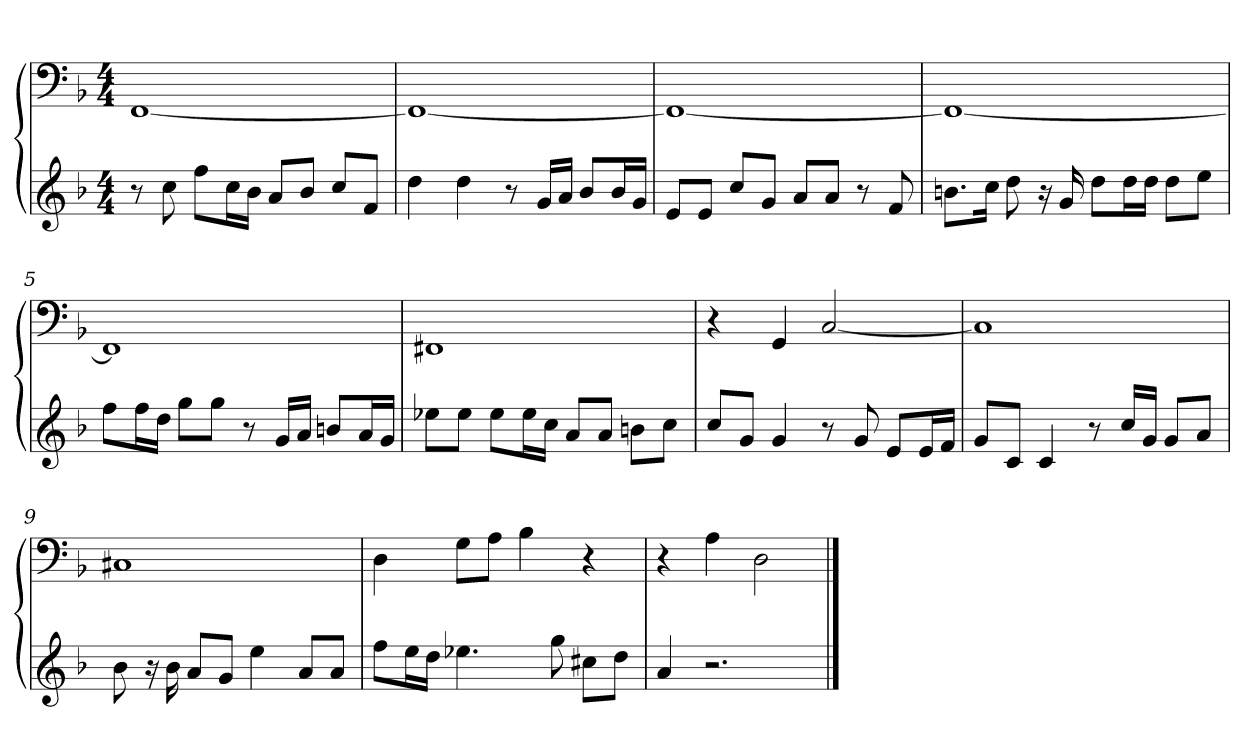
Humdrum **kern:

**kern	**kern
*part1	*part1
*staff2	*staff1
*clefG2	*clefF4
*k[b-]	*k[b-]
*F:	*F:
*M4/4	*M4/4
=1	=1
8r	[1FF
8cc	.
8ff\L	.
16cc\L	.
16b-\JJ	.
8a/L	.
8b-/J	.
8cc/L	.
8f/J	.
=2	=2
4dd	1FF_
4dd	.
8r	.
16g/LL	.
16a/JJ	.
8b-/L	.
16b-/L	.
16g/JJ	.
=3	=3
8e/L	1FF_
8e/J	.
8cc/L	.
8g/J	.
8a/L	.
8a/J	.
8r	.
8f	.
=4	=4
8.bn\L	1FF_
16cc\Jk	.
8dd	.
16r	.
16g	.
8dd\L	.
16dd\L	.
16dd\JJ	.
8dd\L	.
8ee\J	.
=5	=5
8ff\L	1FF]
16ff\L	.
16dd\JJ	.
8gg\L	.
8gg\J	.
8r	.
16g/LL	.
16a/JJ	.
8bn/L	.
16a/L	.
16g/JJ	.
=6	=6
8ee-X\L	1FF#X
8ee-\J	.
8ee-\L	.
16ee-\L	.
16cc\JJ	.
8a/L	.
8a/J	.
8bn\L	.
8cc\J	.
=7	=7
8cc/L	4r
8g/J	.
4g	4GG
8r	[2C
8g	.
8e/L	.
16e/L	.
16f/JJ	.
=8	=8
8g/L	1C]
8c/J	.
4c	.
8r	.
16cc/LL	.
16g/JJ	.
8g/L	.
8a/J	.
=9	=9
8b-	1C#X
16r	.
16b-	.
8a/L	.
8g/J	.
4ee	.
8a/L	.
8a/J	.
=10	=10
8ff\L	4D
16ee\L	.
16dd\JJ	.
4.ee-X	8G\L
.	8A\J
.	4B-
8gg	.
8cc#X\L	4r
8dd\J	.
=11	=11
4a	4r
2.r	4A
.	2D
==	==
*-	*-
